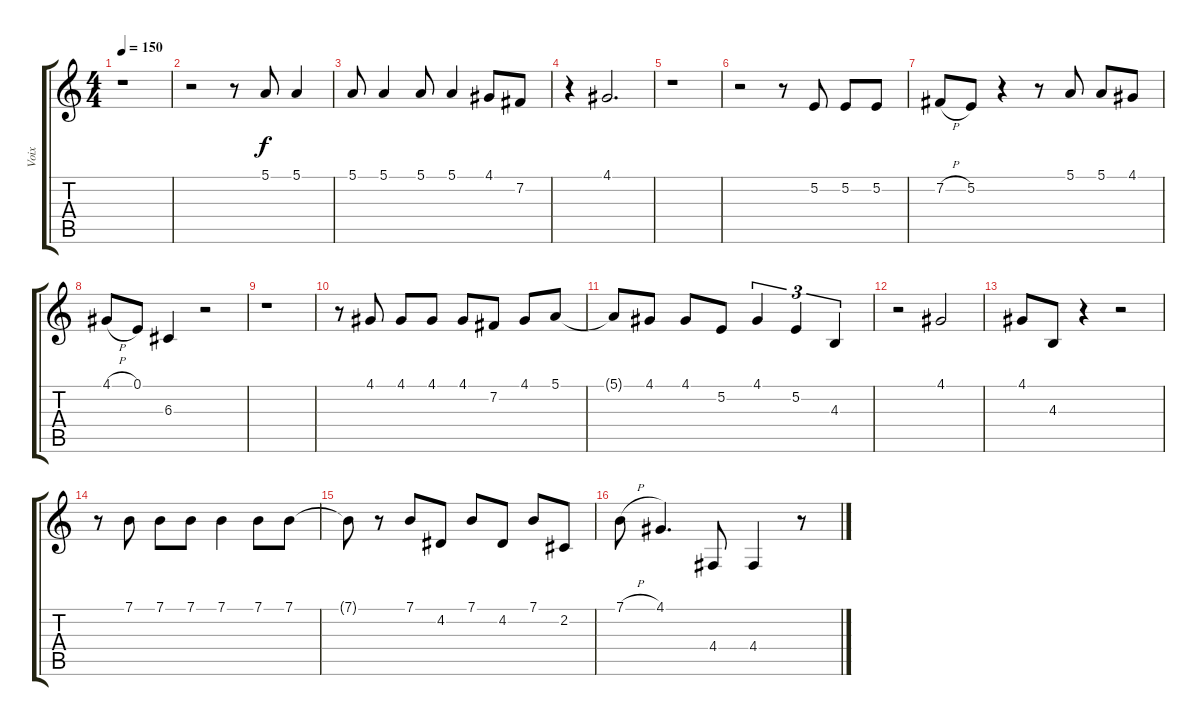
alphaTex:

\track ("Voix" "Voix") {instrument accordion}
\staff {score tabs}
\tuning (E4 B3 G3 D3 A2 E2) {hide}
\ts (4 4)
\tempo 150
\clef g2
\ks c
r.1{dy f} |
r.2 r.8 5.1.8 5.1.4 |
5.1.8 5.1.4 5.1.8 5.1.4 4.1.8 7.2.8 |
r.4 4.1.2{d} |
r.1 |
r.2 r.8 5.2.8 5.2.8 5.2.8 |
7.2{h}.8 5.2.8 r.4 r.8 5.1.8 5.1.8 4.1.8 |
4.1{h}.8 0.1.8 6.3.4 r.2 |
r.1 |
r.8 4.1.8 4.1.8 4.1.8 4.1.8 7.2.8 4.1.8 5.1.8 |
5.1{t}.8 4.1.8 4.1.8 5.2.8 4.1.4{tu (3 2)} 5.2.4{tu (3 2)} 4.3.4{tu (3 2)} |
r.2 4.1.2 |
4.1.8 4.3.8 r.4 r.2 |
r.8 7.1.8 7.1.8 7.1.8 7.1.4 7.1.8 7.1.8 |
7.1{t}.8 r.8 7.1.8 4.2.8 7.1.8 4.2.8 7.1.8 2.2.8 |
7.1{h}.8 4.1.4{d} 4.4.8 4.4.4 r.8
